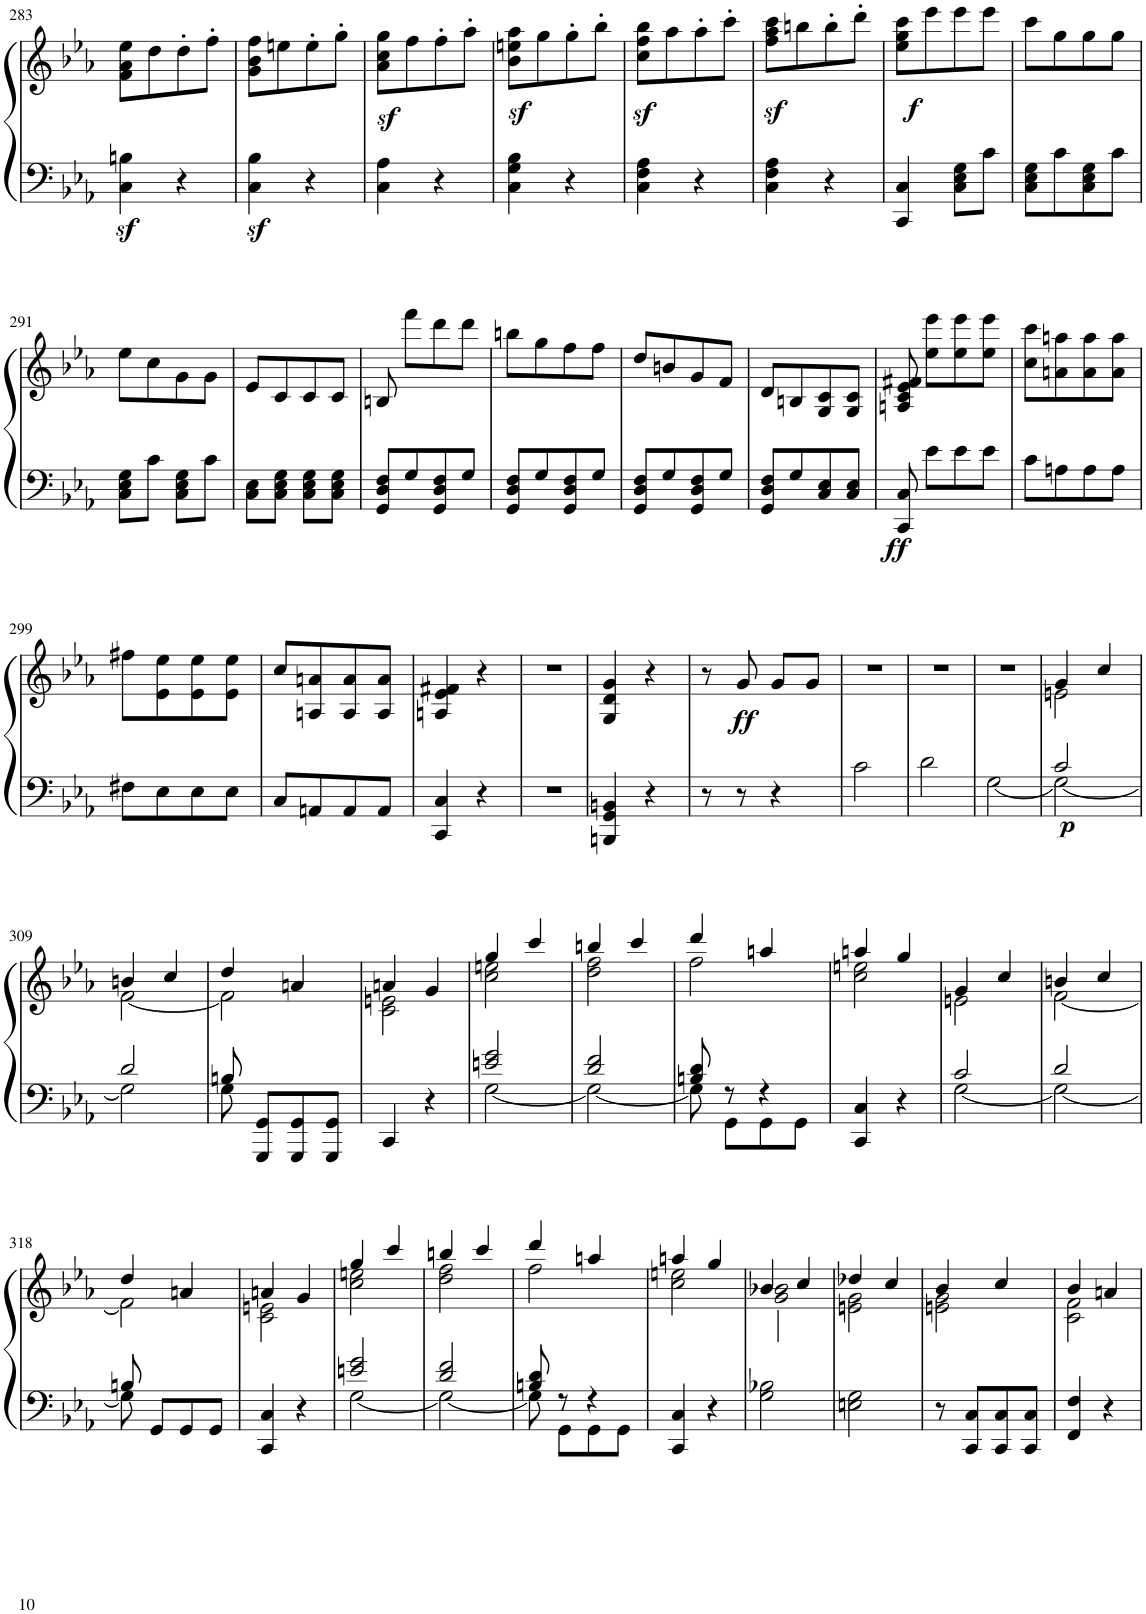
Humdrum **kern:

**kern	**kern	**dynam
*part1	*part1	*part1
*staff2	*staff1	*staff1/2
*I"Piano	*	*
*I'Pno	*	*
*clefF4	*clefG2	*
*k[b-e-a-]	*k[b-e-a-]	*
*M2/4	*M2/4	*
=282	=282	=282
*^	*	*
4E-/ 4G/	8C\L]	8e-/] 8g/] 8cc/L	.
.	8C\	8e-/ 8g/ 8cc/	.
4r	8C\	8e-/ 8g/ 8cc/	.
.	8C\J	8ee-/J	.
*v	*v	*	*
!!LO:PB:g=z
=283	=283	=283
4C\z< 4Bn\z<	8f\ 8a-\ 8ee-\L	.
.	8dd\	.
4r	8dd'\	.
.	8ff'\J	.
=284	=284	=284
4C\z< 4B-\z<	8g\ 8b-\ 8ff\L	.
.	8een\	.
4r	8ee'\	.
.	8gg'\J	.
=285	=285	=285
4C\ 4A-\	8a-\z< 8cc\z< 8gg\z<L	.
.	8ff\	.
4r	8ff'\	.
.	8aa-'\J	.
=286	=286	=286
4C\ 4G\ 4B-\	8b-\z< 8een\z< 8aa-\z<L	.
.	8gg\	.
4r	8gg'\	.
.	8bb-'\J	.
=287	=287	=287
4C\ 4F\ 4A-\	8cc\z< 8ff\z< 8bb-\z<L	.
.	8aa-\	.
4r	8aa-'\	.
.	8ccc'\J	.
=288	=288	=288
4C\ 4F\ 4A-\	8ff\z< 8aa-\z< 8ccc\z<L	.
.	8bbn\	.
4r	8bb'\	.
.	8ddd'\J	.
=289	=289	=289
!	!	!LO:DY:b
4CC/ 4C/	8ee-\ 8gg\ 8ccc\L	f
.	8eee-\	.
8C\ 8E-\ 8G\L	8eee-\	.
8c\J	8eee-\J	.
=290	=290	=290
8C\ 8E-\ 8G\L	8ccc\L	.
8c\	8gg\	.
8C\ 8E-\ 8G\	8gg\	.
8c\J	8gg\J	.
!!LO:LB:g=z
=291	=291	=291
8C\ 8E-\ 8G\L	8ee-\L	.
8c\J	8cc\	.
8C\ 8E-\ 8G\L	8g\	.
8c\J	8g\J	.
=292	=292	=292
8C\ 8E-\L	8e-/L	.
8C\ 8E-\ 8G\J	8c/	.
8C\ 8E-\ 8G\L	8c/	.
8C\ 8E-\ 8G\J	8c/J	.
=293	=293	=293
8GG/ 8D/ 8F/L	8Bn/	.
8G/	8fff\L	.
8GG/ 8D/ 8F/	8ddd\	.
8G/J	8ddd\J	.
=294	=294	=294
8GG/ 8D/ 8F/L	8bbn\L	.
8G/	8gg\	.
8GG/ 8D/ 8F/	8ff\	.
8G/J	8ff\J	.
=295	=295	=295
8GG/ 8D/ 8F/L	8dd/L	.
8G/	8bn/	.
8GG/ 8D/ 8F/	8g/	.
8G/J	8f/J	.
=296	=296	=296
8GG/ 8D/ 8F/L	8d/L	.
8G/	8Bn/	.
8C/ 8E-/	8G/ 8c/	.
8C/ 8E-/J	8G/ 8c/J	.
=297	=297	=297
!	!	!LO:DY:b=2
8CC/ 8C/	8An/ 8c/ 8e-/ 8f#X/	ff
8e-\L	8ee-\ 8eee-\L	.
8e-\	8ee-\ 8eee-\	.
8e-\J	8ee-\ 8eee-\J	.
=298	=298	=298
8c\L	8cc\ 8ccc\L	.
8An\	8an\ 8aan\	.
8A\	8a\ 8aa\	.
8A\J	8a\ 8aa\J	.
!!LO:LB:g=z
=299	=299	=299
8F#X\L	8ff#X\L	.
8E-\	8e-\ 8ee-\	.
8E-\	8e-\ 8ee-\	.
8E-\J	8e-\ 8ee-\J	.
=300	=300	=300
8C/L	8cc/L	.
8AAn/	8An/ 8an/	.
8AA/	8A/ 8a/	.
8AA/J	8A/ 8a/J	.
=301	=301	=301
4CC/ 4C/	4An/ 4e-/ 4f#X/	.
4r	4r	.
=302	=302	=302
2r	2r	.
=303	=303	=303
4BBBn/ 4GG/ 4BBn/	4G/ 4d/ 4g/	.
4r	4r	.
=304	=304	=304
8r	8r	.
!	!	!LO:DY:b
8r	8g/	ff
4r	8g/L	.
.	8g/J	.
=305	=305	=305
2c\	2r	.
=306	=306	=306
2d\	2r	.
=307	=307	=307
*^	*	*
2ryy	[2G\	2r	.
=308	=308	=308	=308
*	*	*^	*
!	!	!	!	!LO:DY:b=2
2c/	2G\_	4g/	2en\	p
.	.	4cc/	.	.
!!LO:LB:g=z	!!
=309	=309	=309	=309	=309
2d/	2G\]	4bn/	[2f\	.
.	.	4cc/	.	.
=310	=310	=310	=310	=310
8Bn/	8G\	4dd/	2f\]	.
8GGG/ 8GG/L	4.ryy	.	.	.
8GGG/ 8GG/	.	4an/	.	.
8GGG/ 8GG/J	.	.	.	.
*v	*v	*	*	*
=311	=311	=311	=311
4CC/	4an/	2c\ 2en\	.
4r	4g/	.	.
=312	=312	=312	=312
*^	*	*	*
2en/ 2g/	[2G\	4gg/	2cc\ 2een\	.
.	.	4ccc/	.	.
=313	=313	=313	=313	=313
2d/ 2f/	2G\_	4bbn/	2dd\ 2ff\	.
.	.	4ccc/	.	.
=314	=314	=314	=314	=314
8Bn/ 8d/	8G\]	4ddd/	2ff\	.
8r	8GG\L	.	.	.
4r	8GG\	4aan/	.	.
.	8GG\J	.	.	.
*v	*v	*	*	*
=315	=315	=315	=315
4CC/ 4C/	4aan/	2cc\ 2een\	.
4r	4gg/	.	.
=316	=316	=316	=316
*^	*	*	*
2c/	[2G\	4g/	2en\	.
.	.	4cc/	.	.
=317	=317	=317	=317	=317
2d/	2G\_	4bn/	[2f\	.
.	.	4cc/	.	.
!!LO:LB:g=z	!!
=318	=318	=318	=318	=318
8Bn/	8G\]	4dd/	2f\]	.
8GG/L	4.ryy	.	.	.
8GG/	.	4an/	.	.
8GG/J	.	.	.	.
*v	*v	*	*	*
=319	=319	=319	=319
4CC/ 4C/	4an/	2c\ 2en\	.
4r	4g/	.	.
=320	=320	=320	=320
*^	*	*	*
2en/ 2g/	[2G\	4gg/	2cc\ 2een\	.
.	.	4ccc/	.	.
=321	=321	=321	=321	=321
2d/ 2f/	2G\_	4bbn/	2dd\ 2ff\	.
.	.	4ccc/	.	.
=322	=322	=322	=322	=322
8Bn/ 8d/	8G\]	4ddd/	2ff\	.
8r	8GG\L	.	.	.
4r	8GG\	4aan/	.	.
.	8GG\J	.	.	.
*v	*v	*	*	*
=323	=323	=323	=323
4CC/ 4C/	4aan/	2cc\ 2een\	.
4r	4gg/	.	.
=324	=324	=324	=324
2G\ 2B-X\	4b-/	2g\ 2b-X\	.
.	4cc/	.	.
=325	=325	=325	=325
2En\ 2G\	4dd-X/	2en\ 2g\	.
.	4cc/	.	.
=326	=326	=326	=326
8r	4b-/	2en\ 2g\	.
8CC/ 8C/L	.	.	.
8CC/ 8C/	4cc/	.	.
8CC/ 8C/J	.	.	.
*	*v	*v	*
=	=	=
*-	*-	*-
